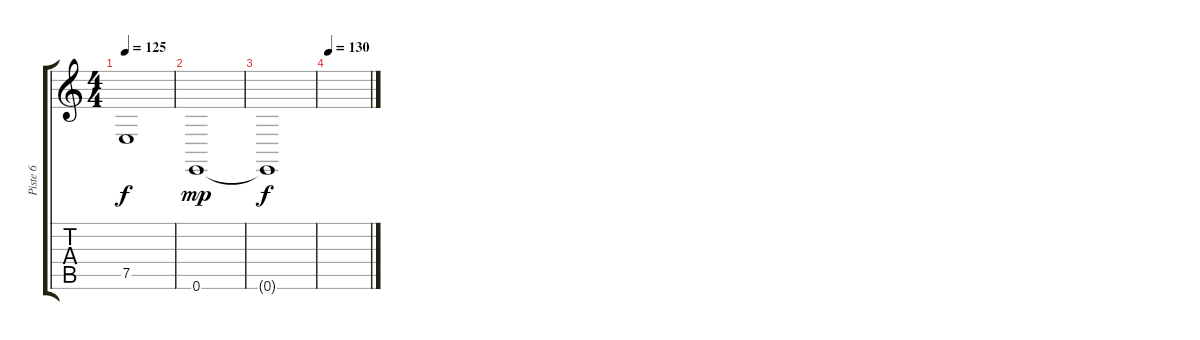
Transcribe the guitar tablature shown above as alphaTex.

\track ("Piste 6" "Piste 6") {instrument stringensemble1}
\staff {score tabs}
\tuning (E4 B3 G3 D3 A2 E2) {hide}
\ts (4 4)
\tempo 125
\clef g2
\ks c
7.5{t}.1{dy f} |
0.6.1{dy mp} |
0.6{t}.1{dy f} |
\tempo 130
